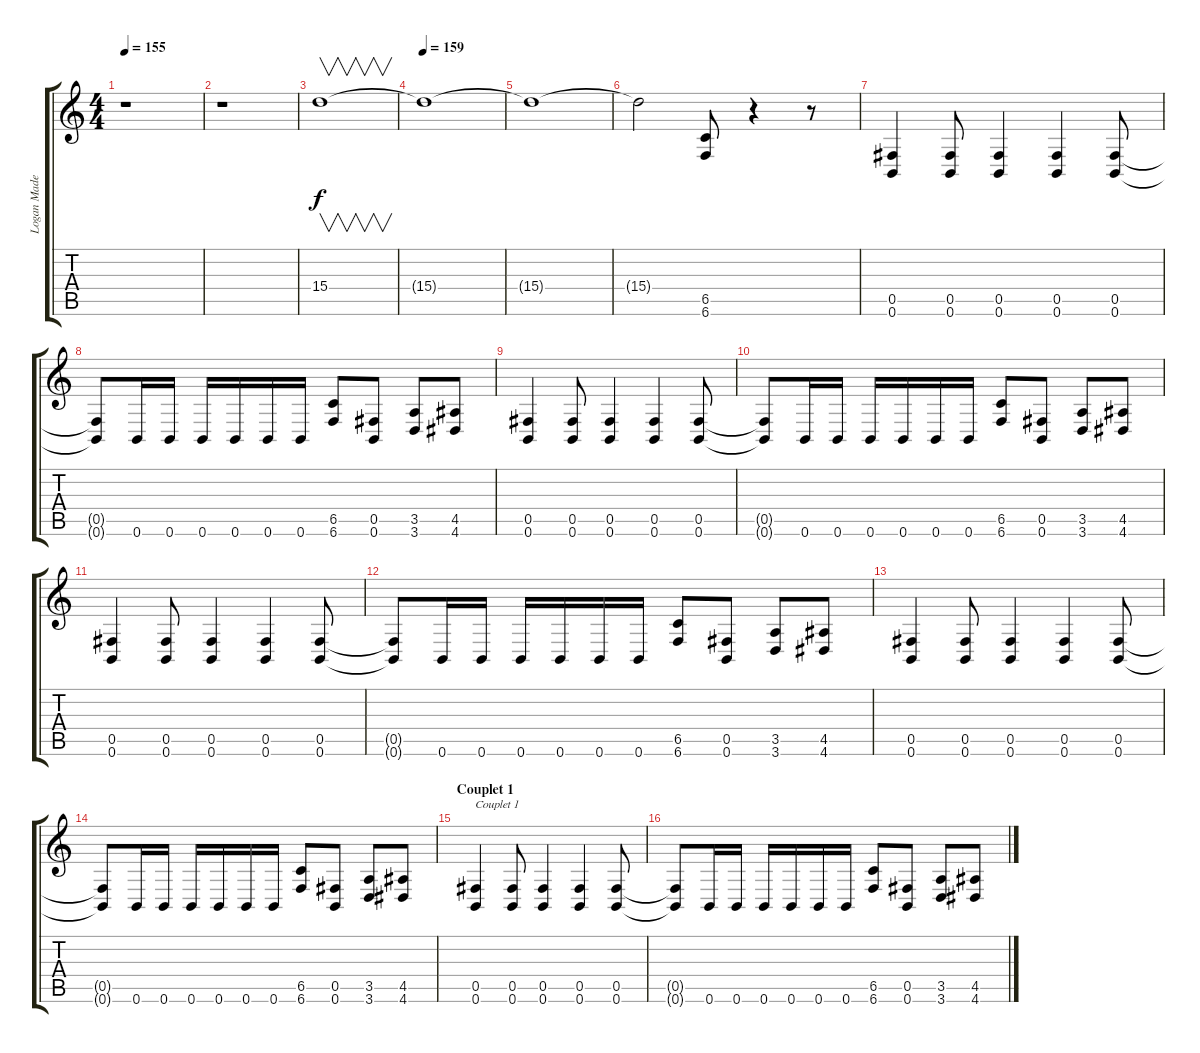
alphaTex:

\track ("Logan Mader" "Logan Made") {instrument overdrivenguitar}
\staff {score tabs}
\tuning (Db4 A3 E3 B2 Gb2 B1) {hide}
\ts (4 4)
\tempo 155
\clef g2
\ks c
r.1{dy f} |
r.1 |
15.4.1{v volume 16} |
\tempo 159
15.4{t}.1 |
15.4{t}.1 |
15.4{t}.2 (6.5 6.6).8{volume 11} r.4 r.8 |
(0.5 0.6).4 (0.5 0.6).8 (0.5 0.6).4 (0.5 0.6).4 (0.5 0.6).8 |
(0.5{t} 0.6{t}).8 0.6.16 0.6.16 0.6.16 0.6.16 0.6.16 0.6.16 (6.5 6.6).8 (0.5 0.6).8 (3.5 3.6).8 (4.5 4.6).8 |
(0.5 0.6).4 (0.5 0.6).8 (0.5 0.6).4 (0.5 0.6).4 (0.5 0.6).8 |
(0.5{t} 0.6{t}).8 0.6.16 0.6.16 0.6.16 0.6.16 0.6.16 0.6.16 (6.5 6.6).8 (0.5 0.6).8 (3.5 3.6).8 (4.5 4.6).8 |
(0.5 0.6).4 (0.5 0.6).8 (0.5 0.6).4 (0.5 0.6).4 (0.5 0.6).8 |
(0.5{t} 0.6{t}).8 0.6.16 0.6.16 0.6.16 0.6.16 0.6.16 0.6.16 (6.5 6.6).8 (0.5 0.6).8 (3.5 3.6).8 (4.5 4.6).8 |
(0.5 0.6).4 (0.5 0.6).8 (0.5 0.6).4 (0.5 0.6).4 (0.5 0.6).8 |
(0.5{t} 0.6{t}).8 0.6.16 0.6.16 0.6.16 0.6.16 0.6.16 0.6.16 (6.5 6.6).8 (0.5 0.6).8 (3.5 3.6).8 (4.5 4.6).8 |
\section ("" "Couplet 1")
(0.5 0.6).4{txt "Couplet 1"} (0.5 0.6).8 (0.5 0.6).4 (0.5 0.6).4 (0.5 0.6).8 |
(0.5{t} 0.6{t}).8 0.6.16 0.6.16 0.6.16 0.6.16 0.6.16 0.6.16 (6.5 6.6).8 (0.5 0.6).8 (3.5 3.6).8 (4.5 4.6).8
